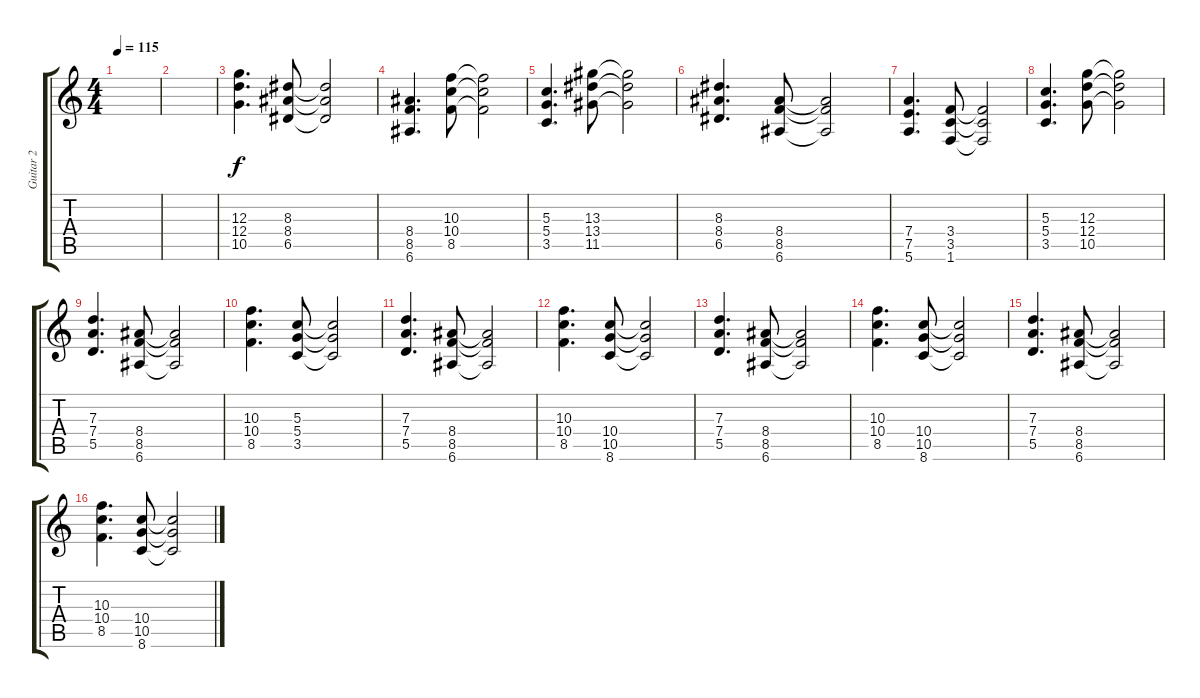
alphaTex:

\track ("Guitar 2" "Guitar 2") {instrument overdrivenguitar}
\staff {score tabs}
\tuning (E4 B3 G3 D3 A2 E2) {hide}
\ts (4 4)
\tempo 115
\clef g2
\ks c
|
|
(12.3 12.4 10.5).4{d} (8.3 8.4 6.5).8 (8.3{t} 8.4{t} 6.5{t}).2 |
(8.4 8.5 6.6).4{d} (10.3 10.4 8.5).8 (10.3{t} 10.4{t} 8.5{t}).2 |
(5.3 5.4 3.5).4{d} (13.3 13.4 11.5).8 (13.3{t} 13.4{t} 11.5{t}).2 |
(8.3 8.4 6.5).4{d} (8.4 8.5 6.6).8 (8.4{t} 8.5{t} 6.6{t}).2 |
(7.4 7.5 5.6).4{d} (3.4 3.5 1.6).8 (3.4{t} 3.5{t} 1.6{t}).2 |
(5.3 5.4 3.5).4{d} (12.3 12.4 10.5).8 (12.3{t} 12.4{t} 10.5{t}).2 |
(7.3 7.4 5.5).4{d} (8.4 8.5 6.6).8 (8.4{t} 8.5{t} 6.6{t}).2 |
(10.3 10.4 8.5).4{d} (5.3 5.4 3.5).8 (5.3{t} 5.4{t} 3.5{t}).2 |
(7.3 7.4 5.5).4{d} (8.4 8.5 6.6).8 (8.4{t} 8.5{t} 6.6{t}).2 |
(10.3 10.4 8.5).4{d} (10.4 10.5 8.6).8 (10.4{t} 10.5{t} 8.6{t}).2 |
(7.3 7.4 5.5).4{d} (8.4 8.5 6.6).8 (8.4{t} 8.5{t} 6.6{t}).2 |
(10.3 10.4 8.5).4{d} (10.4 10.5 8.6).8 (10.4{t} 10.5{t} 8.6{t}).2 |
(7.3 7.4 5.5).4{d} (8.4 8.5 6.6).8 (8.4{t} 8.5{t} 6.6{t}).2 |
(10.3 10.4 8.5).4{d} (10.4 10.5 8.6).8 (10.4{t} 10.5{t} 8.6{t}).2
